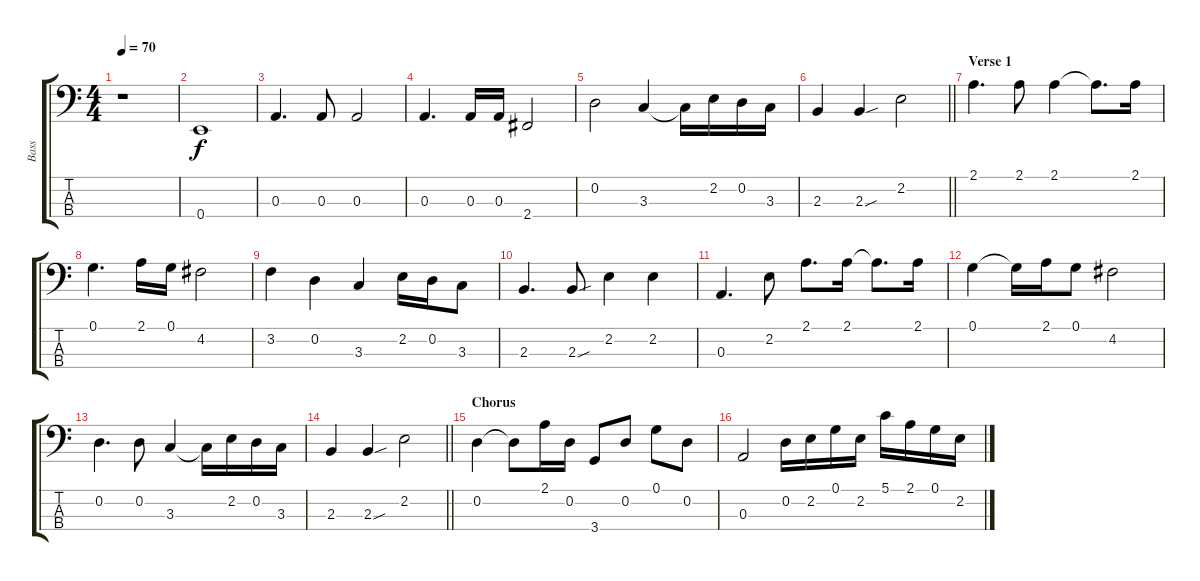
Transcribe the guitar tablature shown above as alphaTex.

\track ("Bass" "Bass") {instrument electricbassfinger}
\staff {score tabs}
\tuning (G2 D2 A1 E1) {hide}
\ts (4 4)
\tempo 70
\clef f4
\ks c
r.1{dy f instrument electricbassfinger} |
0.4.1 |
0.3.4{d} 0.3.8 0.3.2 |
0.3.4{d} 0.3.16 0.3.16 2.4.2 |
0.2.2 3.3.4 3.3{t}.16 2.2.16 0.2.16 3.3.16 |
\barLineRight lightlight
2.3.4 2.3{sou}.4 2.2.2 |
\section ("" "Verse 1")
2.1.4{d} 2.1.8 2.1.4 2.1{t}.8{d} 2.1.16 |
0.1.4{d} 2.1.16 0.1.16 4.2.2 |
3.2.4 0.2.4 3.3.4 2.2.16 0.2.16 3.3.8 |
2.3.4{d} 2.3{sou}.8 2.2.4 2.2.4 |
0.3.4{d} 2.2.8 2.1.8{d} 2.1.16 2.1{t}.8{d} 2.1.16 |
0.1.4 0.1{t}.16 2.1.16 0.1.8 4.2.2 |
0.2.4{d} 0.2.8 3.3.4 3.3{t}.16 2.2.16 0.2.16 3.3.16 |
\barLineRight lightlight
2.3.4 2.3{sou}.4 2.2.2 |
\section ("" "Chorus")
0.2.4 0.2{t}.8 2.1.16 0.2.16 3.4.8 0.2.8 0.1.8 0.2.8 |
0.3.2 0.2.16 2.2.16 0.1.16 2.2.16 5.1.16 2.1.16 0.1.16 2.2.16
